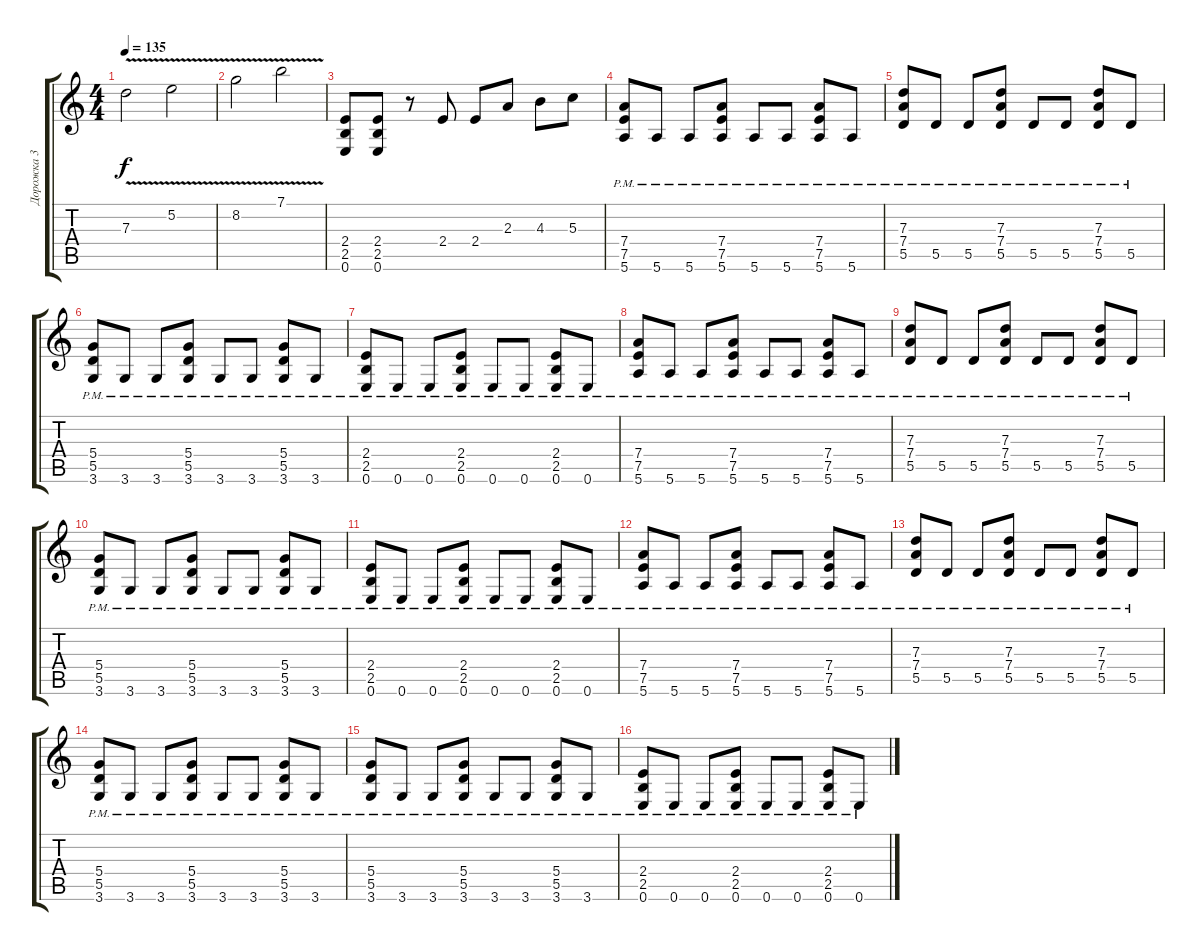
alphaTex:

\track ("Дорожка 3" "Дорожка 3") {instrument distortionguitar}
\staff {score tabs}
\tuning (E4 B3 G3 D3 A2 E2) {hide}
\ts (4 4)
\tempo 135
\clef g2
\ks c
7.3{v}.2{dy f} 5.2{v}.2 |
8.2{v}.2 7.1{v}.2 |
(2.4 2.5 0.6).8 (2.4 2.5 0.6).8 r.8 2.4.8 2.4.8 2.3.8 4.3.8 5.3.8 |
(7.4 7.5 5.6{pm}).8 5.6{pm}.8 5.6{pm}.8 (7.4 7.5 5.6{pm}).8 5.6{pm}.8 5.6{pm}.8 (7.4 7.5 5.6{pm}).8 5.6{pm}.8 |
(7.3 7.4 5.5{pm}).8 5.5{pm}.8 5.5{pm}.8 (7.3 7.4 5.5{pm}).8 5.5{pm}.8 5.5{pm}.8 (7.3 7.4 5.5{pm}).8 5.5{pm}.8 |
(5.4 5.5 3.6{pm}).8 3.6{pm}.8 3.6{pm}.8 (5.4 5.5 3.6{pm}).8 3.6{pm}.8 3.6{pm}.8 (5.4 5.5 3.6{pm}).8 3.6{pm}.8 |
(2.4 2.5 0.6{pm}).8 0.6{pm}.8 0.6{pm}.8 (2.4 2.5 0.6{pm}).8 0.6{pm}.8 0.6{pm}.8 (2.4 2.5 0.6{pm}).8 0.6{pm}.8 |
(7.4 7.5 5.6{pm}).8 5.6{pm}.8 5.6{pm}.8 (7.4 7.5 5.6{pm}).8 5.6{pm}.8 5.6{pm}.8 (7.4 7.5 5.6{pm}).8 5.6{pm}.8 |
(7.3 7.4 5.5{pm}).8 5.5{pm}.8 5.5{pm}.8 (7.3 7.4 5.5{pm}).8 5.5{pm}.8 5.5{pm}.8 (7.3 7.4 5.5{pm}).8 5.5{pm}.8 |
(5.4 5.5 3.6{pm}).8 3.6{pm}.8 3.6{pm}.8 (5.4 5.5 3.6{pm}).8 3.6{pm}.8 3.6{pm}.8 (5.4 5.5 3.6{pm}).8 3.6{pm}.8 |
(2.4 2.5 0.6{pm}).8 0.6{pm}.8 0.6{pm}.8 (2.4 2.5 0.6{pm}).8 0.6{pm}.8 0.6{pm}.8 (2.4 2.5 0.6{pm}).8 0.6{pm}.8 |
(7.4 7.5 5.6{pm}).8 5.6{pm}.8 5.6{pm}.8 (7.4 7.5 5.6{pm}).8 5.6{pm}.8 5.6{pm}.8 (7.4 7.5 5.6{pm}).8 5.6{pm}.8 |
(7.3 7.4 5.5{pm}).8 5.5{pm}.8 5.5{pm}.8 (7.3 7.4 5.5{pm}).8 5.5{pm}.8 5.5{pm}.8 (7.3 7.4 5.5{pm}).8 5.5{pm}.8 |
(5.4 5.5 3.6{pm}).8 3.6{pm}.8 3.6{pm}.8 (5.4 5.5 3.6{pm}).8 3.6{pm}.8 3.6{pm}.8 (5.4 5.5 3.6{pm}).8 3.6{pm}.8 |
(5.4 5.5 3.6{pm}).8 3.6{pm}.8 3.6{pm}.8 (5.4 5.5 3.6{pm}).8 3.6{pm}.8 3.6{pm}.8 (5.4 5.5 3.6{pm}).8 3.6{pm}.8 |
(2.4 2.5 0.6{pm}).8 0.6{pm}.8 0.6{pm}.8 (2.4 2.5 0.6{pm}).8 0.6{pm}.8 0.6{pm}.8 (2.4 2.5 0.6{pm}).8 0.6{pm}.8
